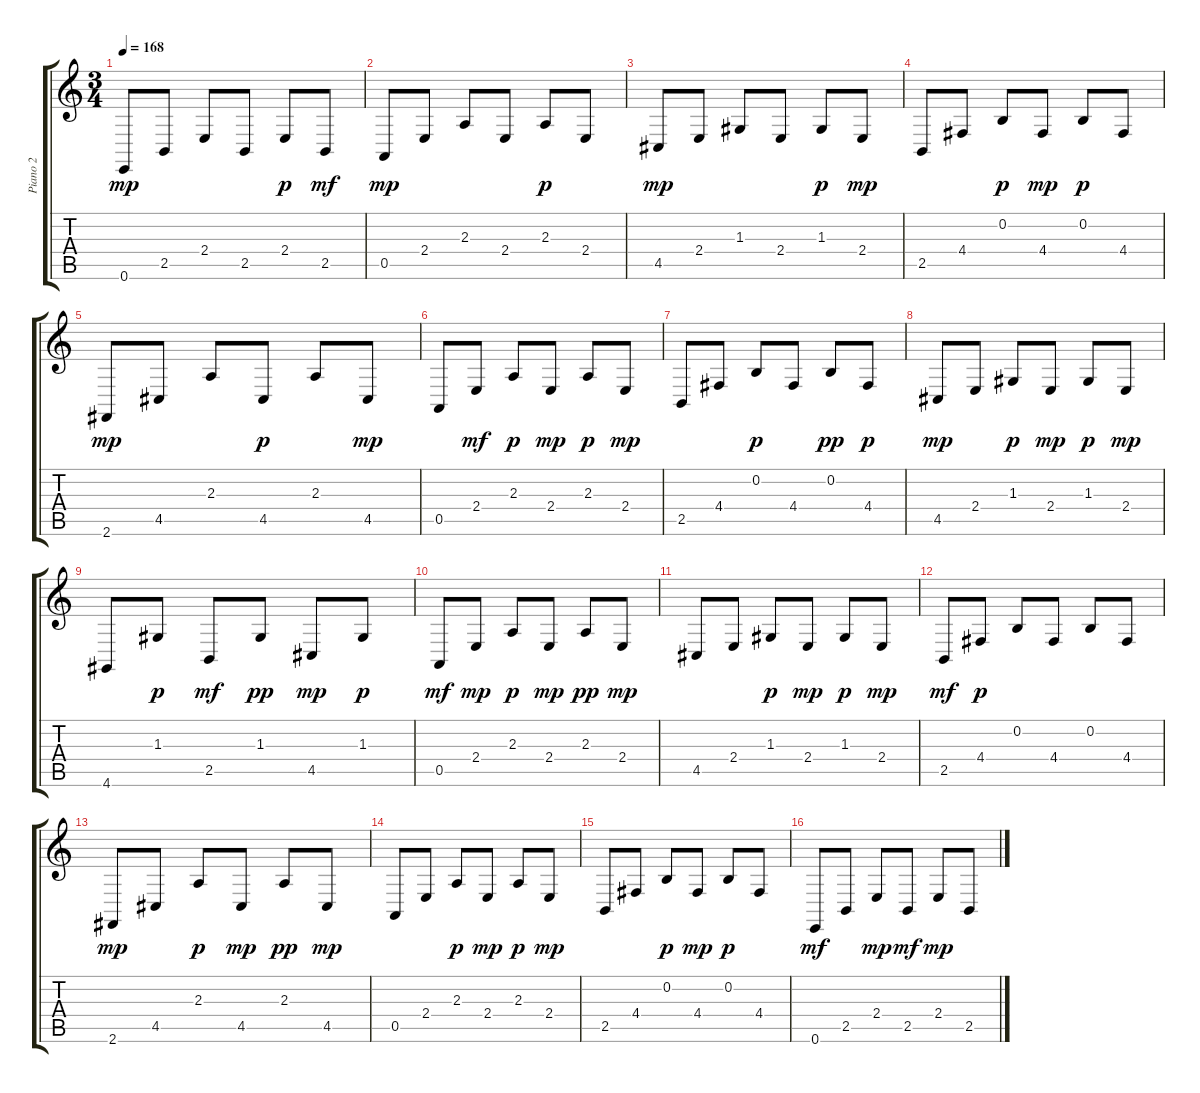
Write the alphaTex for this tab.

\track ("Piano 2" "Piano 2") {instrument acousticgrandpiano}
\staff {score tabs}
\tuning (E4 B3 G3 D3 A2 E2) {hide}
\ts (3 4)
\tempo 168
\clef g2
\ks c
0.6.8{dy mp} 2.5.8 2.4.8 2.5.8 2.4.8{dy p} 2.5.8{dy mf} |
0.5.8{dy mp} 2.4.8 2.3.8 2.4.8 2.3.8{dy p} 2.4.8 |
4.5.8{dy mp} 2.4.8 1.3.8 2.4.8 1.3.8{dy p} 2.4.8{dy mp} |
2.5.8 4.4.8 0.2.8{dy p} 4.4.8{dy mp} 0.2.8{dy p} 4.4.8 |
2.6.8{dy mp} 4.5.8 2.3.8 4.5.8{dy p} 2.3.8 4.5.8{dy mp} |
0.5.8 2.4.8{dy mf} 2.3.8{dy p} 2.4.8{dy mp} 2.3.8{dy p} 2.4.8{dy mp} |
2.5.8 4.4.8 0.2.8{dy p} 4.4.8 0.2.8{dy pp} 4.4.8{dy p} |
4.5.8{dy mp} 2.4.8 1.3.8{dy p} 2.4.8{dy mp} 1.3.8{dy p} 2.4.8{dy mp} |
4.6.8 1.3.8{dy p} 2.5.8{dy mf} 1.3.8{dy pp} 4.5.8{dy mp} 1.3.8{dy p} |
0.5.8{dy mf} 2.4.8{dy mp} 2.3.8{dy p} 2.4.8{dy mp} 2.3.8{dy pp} 2.4.8{dy mp} |
4.5.8 2.4.8 1.3.8{dy p} 2.4.8{dy mp} 1.3.8{dy p} 2.4.8{dy mp} |
2.5.8{dy mf} 4.4.8{dy p} 0.2.8 4.4.8 0.2.8 4.4.8 |
2.6.8{dy mp} 4.5.8 2.3.8{dy p} 4.5.8{dy mp} 2.3.8{dy pp} 4.5.8{dy mp} |
0.5.8 2.4.8 2.3.8{dy p} 2.4.8{dy mp} 2.3.8{dy p} 2.4.8{dy mp} |
2.5.8 4.4.8 0.2.8{dy p} 4.4.8{dy mp} 0.2.8{dy p} 4.4.8 |
0.6.8{dy mf} 2.5.8 2.4.8{dy mp} 2.5.8{dy mf} 2.4.8{dy mp} 2.5.8
